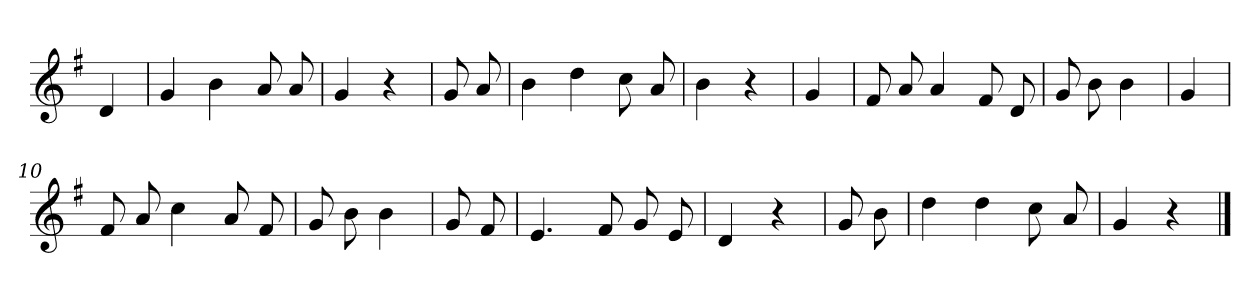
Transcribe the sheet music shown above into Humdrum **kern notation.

**kern
*part1
*staff1
*clefG2
*k[f#]
*G:
=
4d
=1
4g
4b
8a
8a
=2
4g
4r
=3
8g
8a
=4
4b
4dd
8cc
8a
=5
4b
4r
=6
4g
=7
8f#
8a
4a
8f#
8d
=8
8g
8b
4b
=9
4g
=10
8f#
8a
4cc
8a
8f#
=11
8g
8b
4b
=12
8g
8f#
=13
4.e
8f#
8g
8e
=14
4d
4r
=15
8g
8b
=16
4dd
4dd
8cc
8a
=17
4g
4r
==
*-
